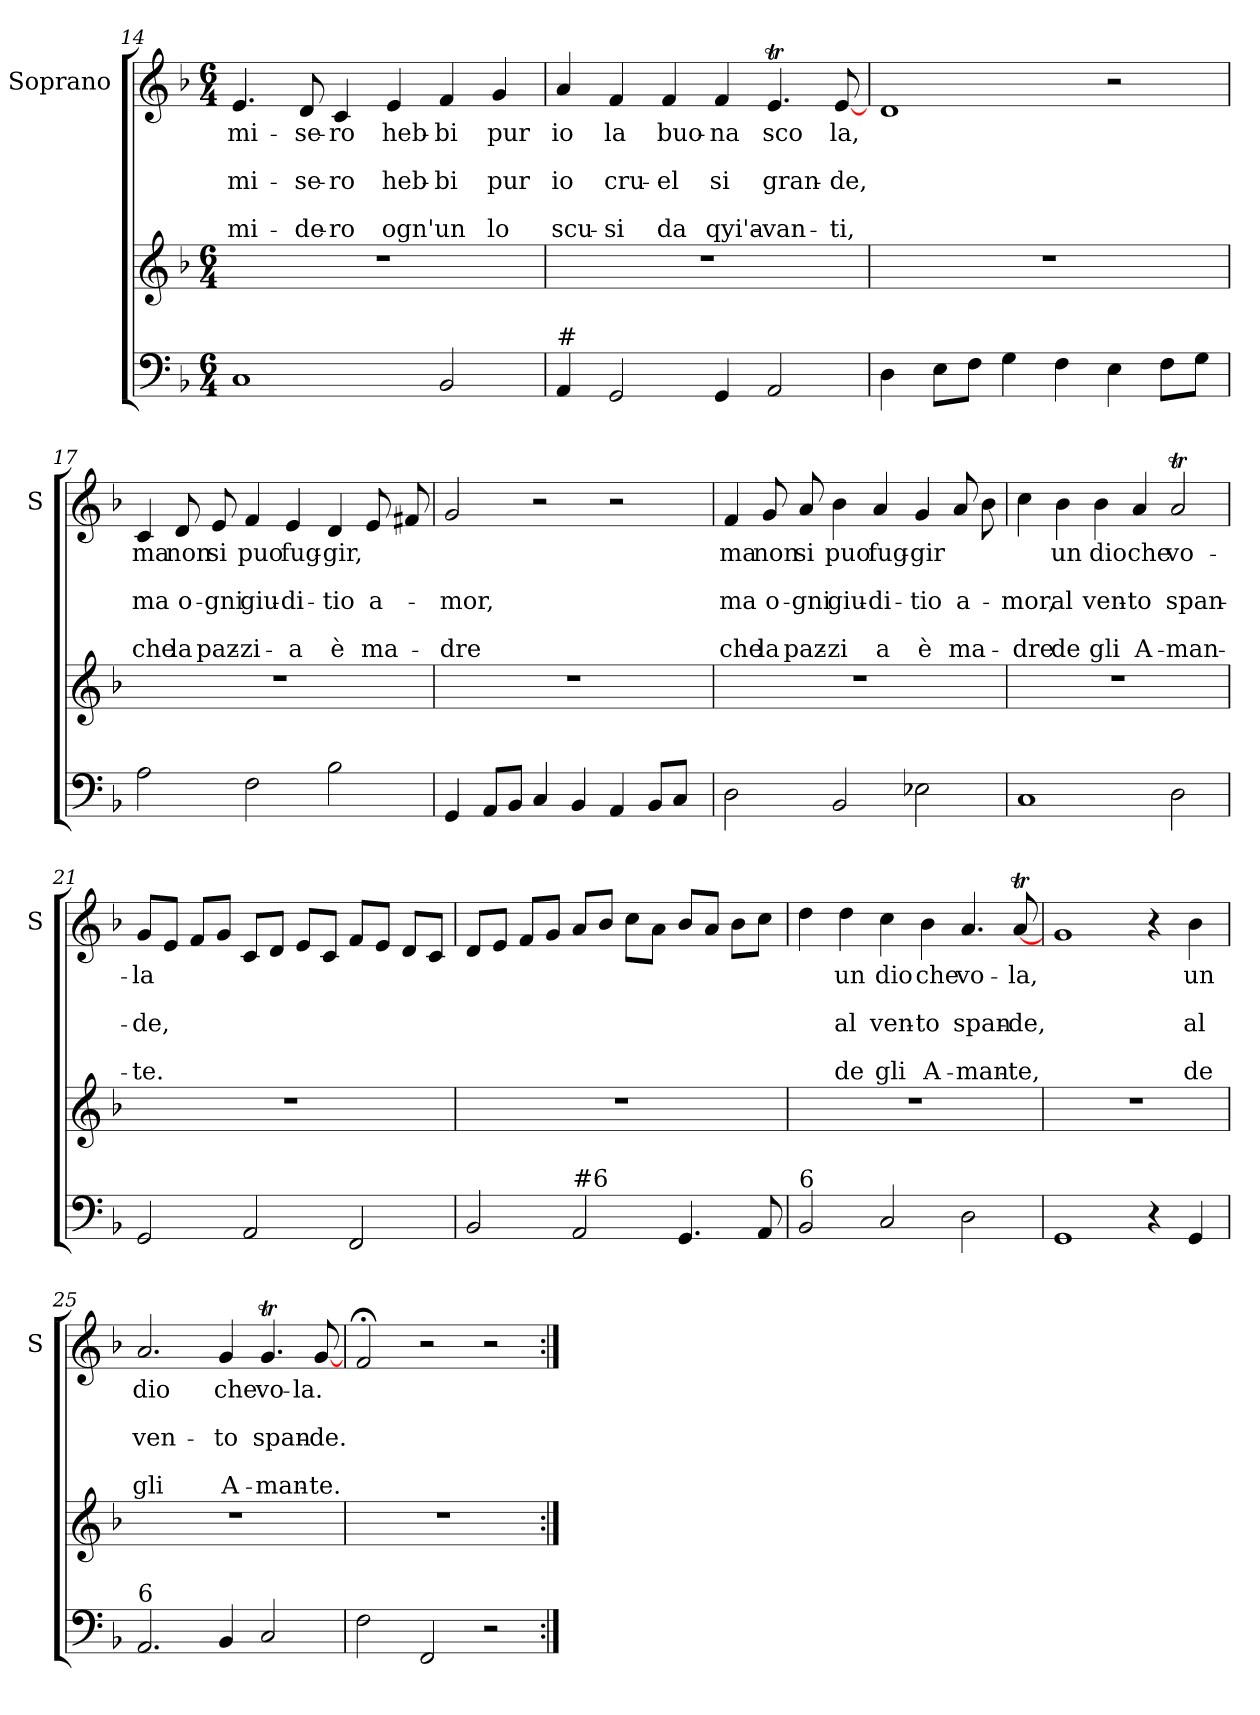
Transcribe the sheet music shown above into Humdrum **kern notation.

**kern	**kern	**kern	**text	**text	**text	**text	**text
*part2	*part2	*part1	*part1	*part1	*part1	*part1	*part1
*staff3	*staff2	*staff1	*staff1	*staff1	*staff1	*staff1	*staff1
*	*	*I"Soprano	*	*	*	*	*
*	*	*I'S	*	*	*	*	*
!!LO:LB:g=z
*clefF4	*clefG2	*clefG2	*	*	*	*	*
*k[b-]	*k[b-]	*k[b-]	*	*	*	*	*
*F:	*F:	*F:	*	*	*	*	*
*M6/4	*M6/4	*M6/4	*	*	*	*	*
=14	=14	=14	=14	=14	=14	=14	=14
!	!	!	!LO:LY:b	!	!LO:LY:b	!	!LO:LY:b
1C	1.r	4.e/	mi-	.	mi-	.	mi-
!	!	!	!LO:LY:b	!	!LO:LY:b	!	!LO:LY:b
.	.	8d/	-se-	.	-se-	.	-de-
!	!	!	!LO:LY:b	!	!LO:LY:b	!	!LO:LY:b
.	.	4c/	-ro	.	-ro	.	-ro
!	!	!	!LO:LY:b	!	!LO:LY:b	!	!LO:LY:b
.	.	4e/	heb-	.	heb-	.	ogn'
!	!	!	!LO:LY:b	!	!LO:LY:b	!	!LO:LY:b
2BB-/	.	4f/	-bi	.	-bi	.	un
!	!	!	!LO:LY:b	!	!LO:LY:b	!	!LO:LY:b
.	.	4g/	pur	.	pur	.	lo
=15	=15	=15	=15	=15	=15	=15	=15
!LO:TX:a:t=#	!	!	!	!	!	!	!
!	!	!	!LO:LY:b	!	!LO:LY:b	!	!LO:LY:b
4AA/	1.r	4a/	io	.	io	.	scu-
!	!	!	!LO:LY:b	!	!LO:LY:b	!	!LO:LY:b
2GG/	.	4f/	la	.	cru-	.	-si
!	!	!	!LO:LY:b	!	!LO:LY:b	!	!LO:LY:b
.	.	4f/	buo-	.	-el	.	da
!	!	!	!LO:LY:b	!	!LO:LY:b	!	!LO:LY:b
4GG/	.	4f/	-na	.	si	.	qyi'a-
!	!	!	!LO:LY:b	!	!LO:LY:b	!	!LO:LY:b
2AA/	.	4.et/	sco	.	gran-	.	-van-
!	!	!	!LO:LY:b	!	!LO:LY:b	!	!LO:LY:b
.	.	[8e/	la,	.	-de,	.	-ti,
=16	=16	=16	=16	=16	=16	=16	=16
4D\	1.r	1d	.	.	.	.	.
8E\L	.	.	.	.	.	.	.
8F\J	.	.	.	.	.	.	.
4G\	.	.	.	.	.	.	.
4F\	.	.	.	.	.	.	.
4E\	.	2r	.	.	.	.	.
8F\L	.	.	.	.	.	.	.
8G\J	.	.	.	.	.	.	.
!!LO:LB:g=z
=17	=17	=17	=17	=17	=17	=17	=17
!	!	!	!LO:LY:b	!	!LO:LY:b	!	!LO:LY:b
2A\	1.r	4c/	ma	.	ma	.	che
!	!	!	!LO:LY:b	!	!LO:LY:b	!	!LO:LY:b
.	.	8d/	non	.	o-	.	la
!	!	!	!LO:LY:b	!	!LO:LY:b	!	!LO:LY:b
.	.	8e/	si	.	-gni	.	paz-
!	!	!	!LO:LY:b	!	!LO:LY:b	!	!LO:LY:b
2F\	.	4f/	puo	.	giu-	.	-zi-
!	!	!	!LO:LY:b	!	!LO:LY:b	!	!LO:LY:b
.	.	4e/	fug-	.	-di-	.	-a
!	!	!	!LO:LY:b	!	!LO:LY:b	!	!LO:LY:b
2B-\	.	4d/	-gir,	.	-tio	.	è
!	!	!	!	!	!LO:LY:b	!	!LO:LY:b
.	.	8e/	.	.	a-	.	ma-
.	.	8f#X/	.	.	.	.	.
=18	=18	=18	=18	=18	=18	=18	=18
!	!	!	!	!	!LO:LY:b	!	!LO:LY:b
4GG/	1.r	2g/	.	.	-mor,	.	-dre
8AA/L	.	.	.	.	.	.	.
8BB-/J	.	.	.	.	.	.	.
4C/	.	2r	.	.	.	.	.
4BB-/	.	.	.	.	.	.	.
4AA/	.	2r	.	.	.	.	.
8BB-/L	.	.	.	.	.	.	.
8C/J	.	.	.	.	.	.	.
=19	=19	=19	=19	=19	=19	=19	=19
!	!	!	!LO:LY:b	!	!LO:LY:b	!	!LO:LY:b
2D\	1.r	4f/	ma	.	ma	.	che
!	!	!	!LO:LY:b	!	!LO:LY:b	!	!LO:LY:b
.	.	8g/	non	.	o-	.	la
!	!	!	!LO:LY:b	!	!LO:LY:b	!	!LO:LY:b
.	.	8a/	si	.	-gni	.	paz-
!	!	!	!LO:LY:b	!	!LO:LY:b	!	!LO:LY:b
2BB-/	.	4b-\	puo	.	giu-	.	-zi
!	!	!	!LO:LY:b	!	!LO:LY:b	!	!LO:LY:b
.	.	4a/	fug-	.	-di-	.	a
!	!	!	!LO:LY:b	!	!LO:LY:b	!	!LO:LY:b
2E-X\	.	4g/	-gir	.	-tio	.	è
!	!	!	!	!	!LO:LY:b	!	!LO:LY:b
.	.	8a/	.	.	a-	.	ma-
.	.	8b-\	.	.	.	.	.
!!LO:PB:g=z
=20	=20	=20	=20	=20	=20	=20	=20
!	!	!	!	!	!LO:LY:b	!	!LO:LY:b
1C	1.r	4cc\	.	.	-mor,	.	-dre
!	!	!	!LO:LY:b	!	!LO:LY:b	!	!LO:LY:b
.	.	4b-\	un	.	al	.	de
!	!	!	!LO:LY:b	!	!LO:LY:b	!	!LO:LY:b
.	.	4b-\	dio	.	ven-	.	gli
!	!	!	!LO:LY:b	!	!LO:LY:b	!	!LO:LY:b
.	.	4a/	che	.	-to	.	A-
!	!	!	!LO:LY:b	!	!LO:LY:b	!	!LO:LY:b
2D\	.	2at/	vo-	.	span-	.	-man-
=21	=21	=21	=21	=21	=21	=21	=21
!	!	!	!LO:LY:b	!	!LO:LY:b	!	!LO:LY:b
2GG/	1.r	8g/L	-la	.	-de,	.	-te.
.	.	8e/J	.	.	.	.	.
.	.	8f/L	.	.	.	.	.
.	.	8g/J	.	.	.	.	.
2AA/	.	8c/L	.	.	.	.	.
.	.	8d/J	.	.	.	.	.
.	.	8e/L	.	.	.	.	.
.	.	8c/J	.	.	.	.	.
2FF/	.	8f/L	.	.	.	.	.
.	.	8e/J	.	.	.	.	.
.	.	8d/L	.	.	.	.	.
.	.	8c/J	.	.	.	.	.
=22	=22	=22	=22	=22	=22	=22	=22
2BB-/	1.r	8d/L	.	.	.	.	.
.	.	8e/J	.	.	.	.	.
.	.	8f/L	.	.	.	.	.
.	.	8g/J	.	.	.	.	.
!LO:TX:a:t=#6	!	!	!	!	!	!	!
2AA/	.	8a/L	.	.	.	.	.
.	.	8b-/J	.	.	.	.	.
.	.	8cc\L	.	.	.	.	.
.	.	8a\J	.	.	.	.	.
4.GG/	.	8b-/L	.	.	.	.	.
.	.	8a/J	.	.	.	.	.
.	.	8b-\L	.	.	.	.	.
8AA/	.	8cc\J	.	.	.	.	.
!!LO:LB:g=z
=23	=23	=23	=23	=23	=23	=23	=23
!LO:TX:a:t=6	!	!	!	!	!	!	!
2BB-/	1.r	4dd\	.	.	.	.	.
!	!	!	!LO:LY:b	!	!LO:LY:b	!	!LO:LY:b
.	.	4dd\	un	.	al	.	de
!	!	!	!LO:LY:b	!	!LO:LY:b	!	!LO:LY:b
2C/	.	4cc\	dio	.	ven-	.	gli
!	!	!	!LO:LY:b	!	!LO:LY:b	!	!LO:LY:b
.	.	4b-\	che	.	-to	.	A-
!	!	!	!LO:LY:b	!	!LO:LY:b	!	!LO:LY:b
2D\	.	4.a/	vo-	.	span-	.	-man-
!	!	!	!LO:LY:b	!	!LO:LY:b	!	!LO:LY:b
.	.	[8at/	-la,	.	-de,	.	-te,
=24	=24	=24	=24	=24	=24	=24	=24
1GG	1.r	1g	.	.	.	.	.
4r	.	4r	.	.	.	.	.
!	!	!	!LO:LY:b	!	!LO:LY:b	!	!LO:LY:b
4GG/	.	4b-\	un	.	al	.	de
=25	=25	=25	=25	=25	=25	=25	=25
!LO:TX:a:t=6	!	!	!	!	!	!	!
!	!	!	!LO:LY:b	!	!LO:LY:b	!	!LO:LY:b
2.AA/	1.r	2.a/	dio	.	ven-	.	gli
!	!	!	!LO:LY:b	!	!LO:LY:b	!	!LO:LY:b
4BB-/	.	4g/	che	.	-to	.	A-
!	!	!	!LO:LY:b	!	!LO:LY:b	!	!LO:LY:b
2C/	.	4.gT/	vo-	.	span-	.	-man-
!	!	!	!LO:LY:b	!	!LO:LY:b	!	!LO:LY:b
.	.	[8g/	-la.	.	-de.	.	-te.
=26	=26	=26	=26	=26	=26	=26	=26
2F\	1.r	2f;</	.	.	.	.	.
2FF/	.	2r	.	.	.	.	.
2r	.	2r	.	.	.	.	.
=:|!	=:|!	=:|!	=:|!	=:|!	=:|!	=:|!	=:|!
*-	*-	*-	*-	*-	*-	*-	*-
